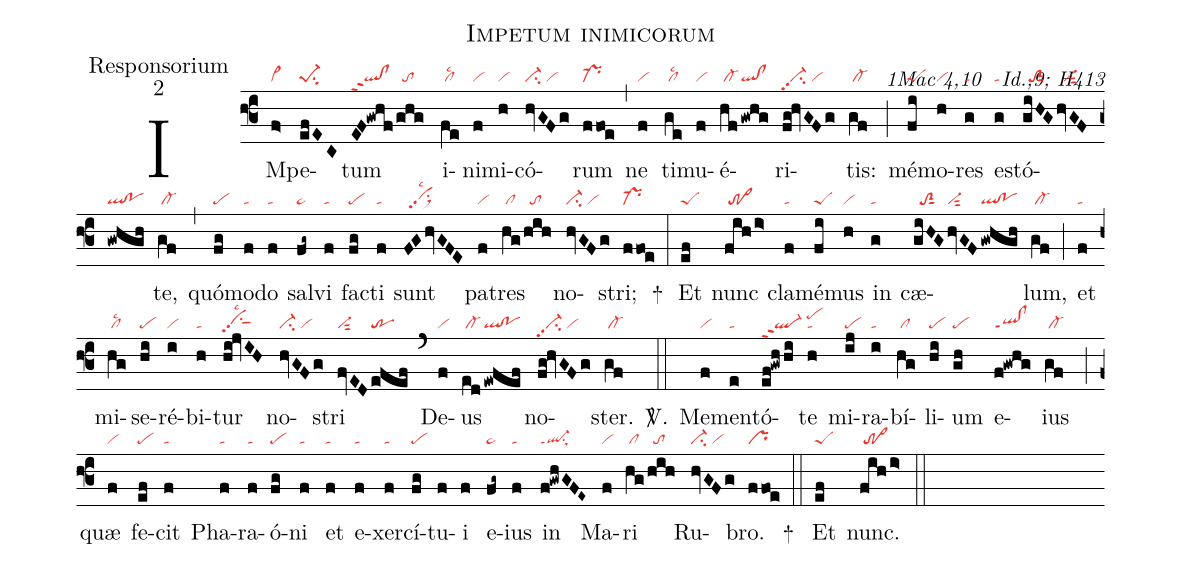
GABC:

name:Impetum inimicorum;
office-part:Responsorium;
mode:2;
commentary:1Mac 4,10 ꝟ Id.,9; H413;
nabc-lines:1;
%%
(f3)
IM(f>|vi>)pe(efEC|pe-1su2)tum(EF!gwhf|ql!clppt2|/ghg|//to) i(fe|/cllsc2)ni(f|vi)mi(h|vi)có(hvGFg|vi-su2/vi)rum(ffoe|pr-) (,)
ne(f|vi) ti(ge|/cllsc2)mu(f|vi)é(hf|/cl-|!gwhg|ql!cl)ri(fg!hvGFg|vi-pp2su2/vi)tis:(gf|/cl-) (;)
mé(fi|peS)mo(h|vi)res(g|ta) e(g|ta)stó(giHG|//toS2sut1|hvGF|//vi-sut2|gwhgh|ql!po)te,(gf|/cl-) (,)
quó(fg|pe)mo(f|ta)do(f|ta) sal(fg~|pe~)vi(f|ta) fa(fg|pe)cti(f|ta) sunt(FGhvGFE|//vihhpp2su1sux1lsc2) pa(f|vi)tres(hg|/cl|/hih|//to) no(hvGFg|vi-su2/vi)stri;(ffoe|pr-) +(:)
Et(ef|peS) nunc(fih/i>|/tr>) cla(f|ta)mé(fi|peS)mus(h|vi) in(g|ta) cæ(giHG|//toS2sut1|hvGF|vi-sut2|gwhgh|ql!po)lum,(gf|/cl-) (;)
et(f|ta) mi(hg|/cllsc2)se(hi|pe)ré(i|vi)bi(h|ta)tur(hi!jvIH|vihhpp2su1sut1lsc2) no(hvGFg|vi-su2/vi)stri(fvED|vi-sut2|efef|tr) (`)
De(f|vi)us(ed|/cl-|!ewfef|ql!po) no(fg!hvGFg|vi-pp2su2/vi)ster.(gf|/cl-) <sp>V/</sp>.(::)
Me(f|vi)men(e|ta)tó(ef!gwh/hi|ql-ppt2/pehj)te(h|ta) mi(ij|pe)ra(i|ta)bí(hg|/cl)li(hi|pe)um(gh|pe) e(f!gwhg|ql!clppt1)ius(gf|/cl-) (;)
quæ(f|vi) fe(ef|pe)cit(f|ta) Pha(f|ta)ra(f|ta)ó(fg|pe)ni(f|ta) et(f|ta) e(f|ta)xer(f|ta)cí(fg|pe)tu(f)i(f) e(fg~|pe~)ius(f|ta) in(f!gwhGFE~|ql-ppt1su1sux1) Ma(f|vi)ri(hg|/cl|/hih|//to) Ru(hvGFg|vi-su2/vi)bro.(ffoe|pr) +(::)
Et(ef|peS) nunc.(fih/i>|/tr>) (::)
